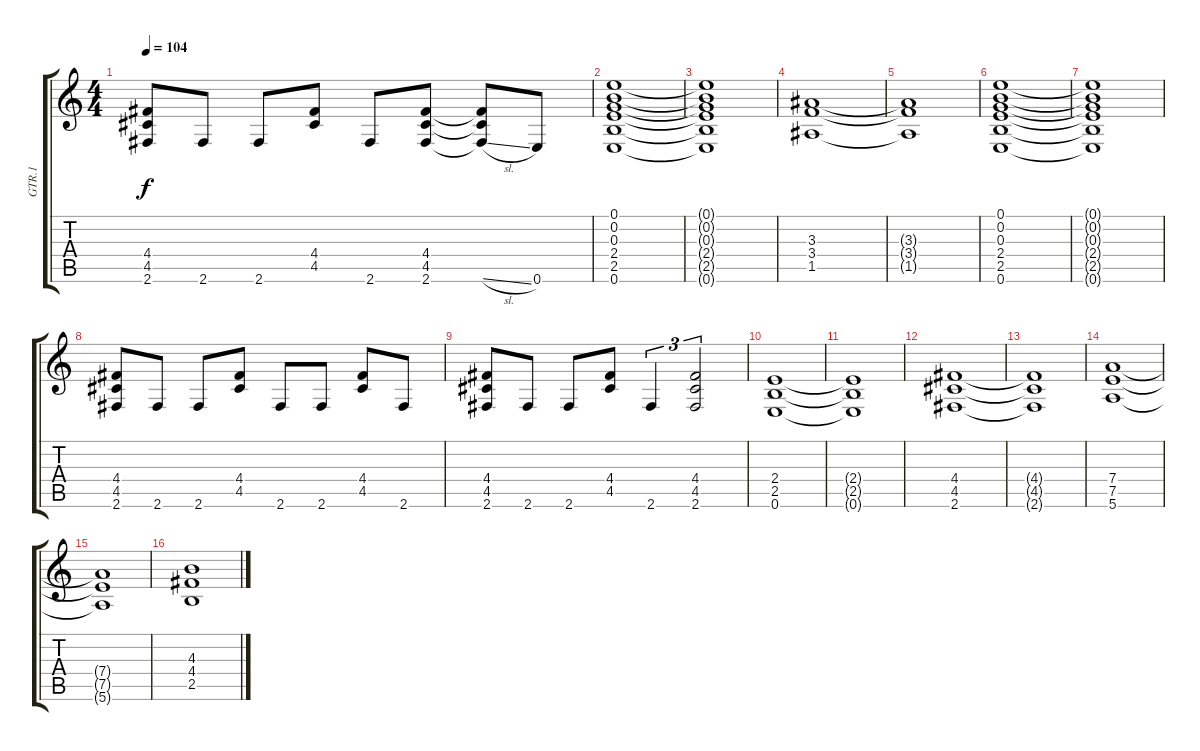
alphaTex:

\track ("GTR.1" "GTR.1") {instrument electricguitarclean}
\staff {score tabs}
\tuning (E4 B3 G3 D3 A2 E2) {hide}
\ts (4 4)
\tempo 104
\clef g2
\ks c
(4.4 4.5 2.6).8{dy f} 2.6.8 2.6.8 (4.4 4.5).8 2.6.8 (4.4 4.5 2.6).8 (4.4{t} 4.5{t} 2.6{sl t}).8 0.6.8 |
(0.1 0.2 0.3 2.4 2.5 0.6).1 |
(0.1{t} 0.2{t} 0.3{t} 2.4{t} 2.5{t} 0.6{t}).1 |
(3.3 3.4 1.5).1 |
(3.3{t} 3.4{t} 1.5{t}).1 |
(0.1 0.2 0.3 2.4 2.5 0.6).1 |
(0.1{t} 0.2{t} 0.3{t} 2.4{t} 2.5{t} 0.6{t}).1 |
(4.4 4.5 2.6).8 2.6.8 2.6.8 (4.4 4.5).8 2.6.8 2.6.8 (4.4 4.5).8 2.6.8 |
(4.4 4.5 2.6).8 2.6.8 2.6.8 (4.4 4.5).8 2.6.4{tu (3 2)} (4.4 4.5 2.6).2{tu (3 2)} |
(2.4 2.5 0.6).1 |
(2.4{t} 2.5{t} 0.6{t}).1 |
(4.4 4.5 2.6).1 |
(4.4{t} 4.5{t} 2.6{t}).1 |
(7.4 7.5 5.6).1 |
(7.4{t} 7.5{t} 5.6{t}).1 |
(4.3 4.4 2.5).1
